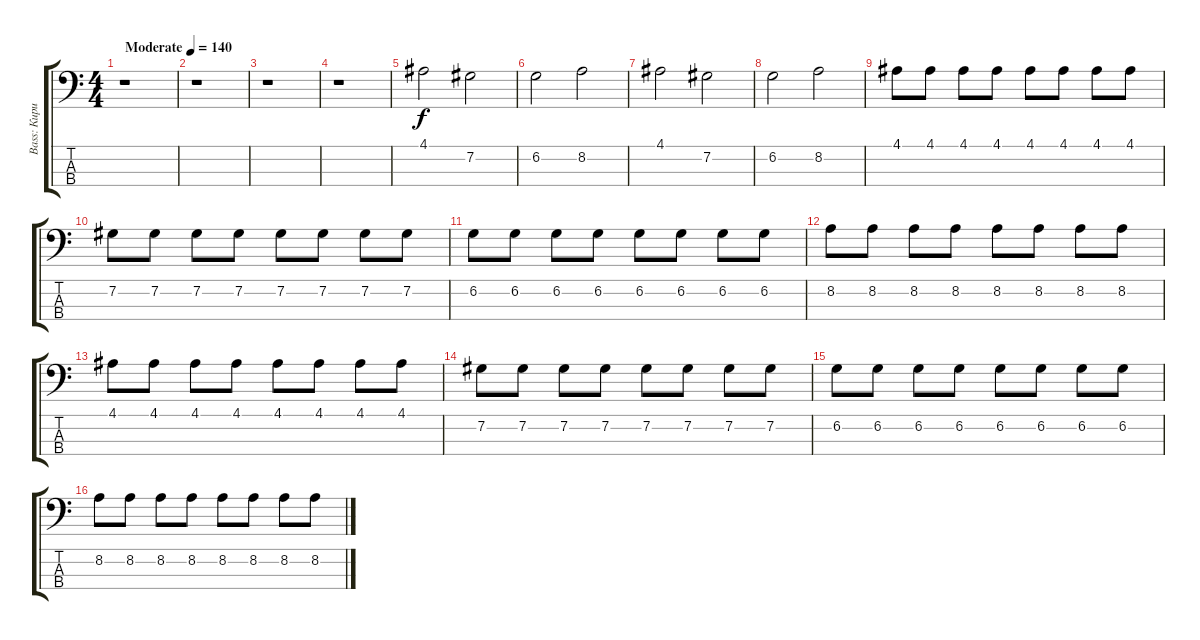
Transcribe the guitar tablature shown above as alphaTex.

\track ("Bass: Кирилл" "Bass: Кири") {instrument electricbasspick}
\staff {score tabs}
\tuning (Gb2 Db2 Ab1 Eb1) {hide}
\ts (4 4)
\tempo (140 "Moderate")
\clef f4
\ks c
r.1{dy f instrument electricbasspick} |
r.1 |
r.1 |
r.1 |
4.1.2 7.2.2 |
6.2.2 8.2.2 |
4.1.2 7.2.2 |
6.2.2 8.2.2 |
4.1.8 4.1.8 4.1.8 4.1.8 4.1.8 4.1.8 4.1.8 4.1.8 |
7.2.8 7.2.8 7.2.8 7.2.8 7.2.8 7.2.8 7.2.8 7.2.8 |
6.2.8 6.2.8 6.2.8 6.2.8 6.2.8 6.2.8 6.2.8 6.2.8 |
8.2.8 8.2.8 8.2.8 8.2.8 8.2.8 8.2.8 8.2.8 8.2.8 |
4.1.8 4.1.8 4.1.8 4.1.8 4.1.8 4.1.8 4.1.8 4.1.8 |
7.2.8 7.2.8 7.2.8 7.2.8 7.2.8 7.2.8 7.2.8 7.2.8 |
6.2.8 6.2.8 6.2.8 6.2.8 6.2.8 6.2.8 6.2.8 6.2.8 |
8.2.8 8.2.8 8.2.8 8.2.8 8.2.8 8.2.8 8.2.8 8.2.8
